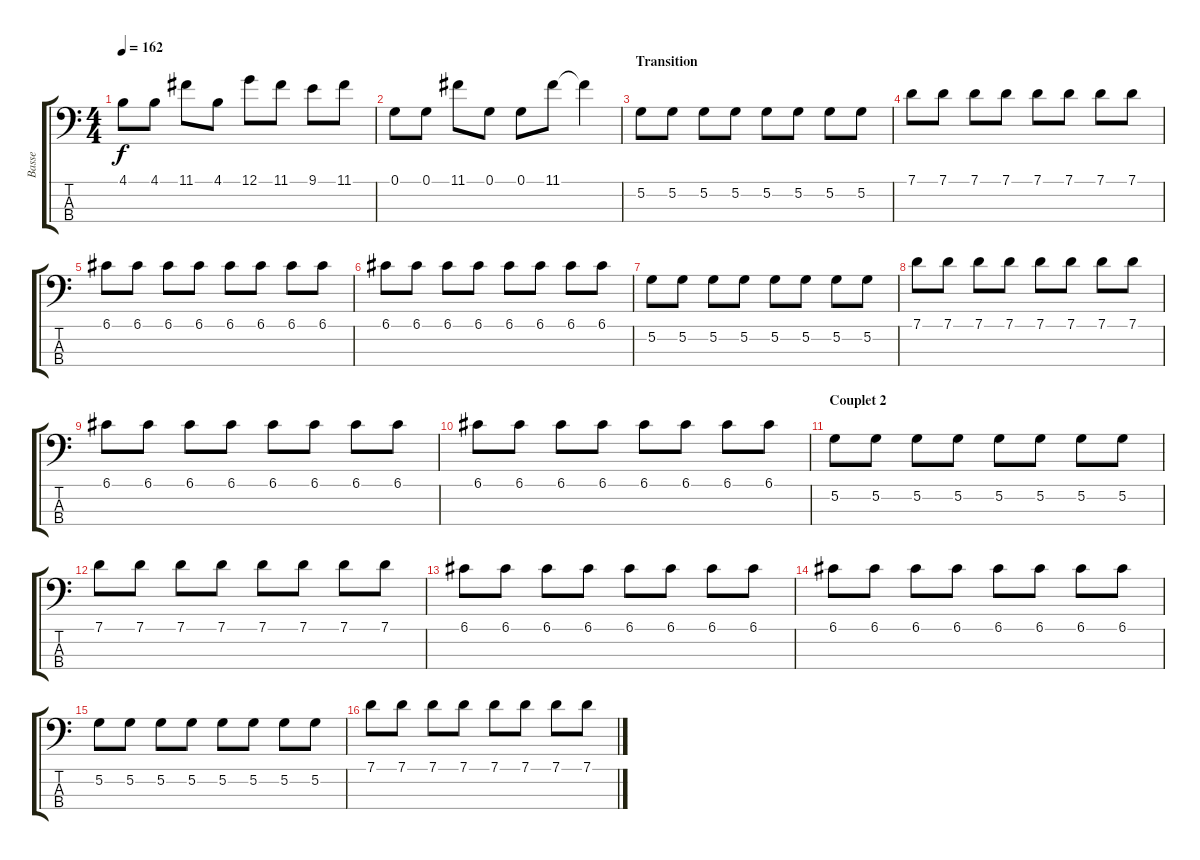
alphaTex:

\track ("Basse" "Basse") {instrument acousticbass}
\staff {score tabs}
\tuning (G2 D2 A1 E1) {hide}
\ts (4 4)
\tempo 162
\clef f4
\ks c
4.1.8{dy f} 4.1.8 11.1.8 4.1.8 12.1.8 11.1.8 9.1.8 11.1.8 |
0.1.8 0.1.8 11.1.8 0.1.8 0.1.8 11.1.8 11.1{t}.4 |
\section ("" "Transition")
5.2.8{volume 10} 5.2.8 5.2.8 5.2.8 5.2.8 5.2.8 5.2.8 5.2.8 |
7.1.8 7.1.8 7.1.8 7.1.8 7.1.8 7.1.8 7.1.8 7.1.8 |
6.1.8 6.1.8 6.1.8 6.1.8 6.1.8 6.1.8 6.1.8 6.1.8 |
6.1.8 6.1.8 6.1.8 6.1.8 6.1.8 6.1.8 6.1.8 6.1.8 |
5.2.8 5.2.8 5.2.8 5.2.8 5.2.8 5.2.8 5.2.8 5.2.8 |
7.1.8 7.1.8 7.1.8 7.1.8 7.1.8 7.1.8 7.1.8 7.1.8 |
6.1.8 6.1.8 6.1.8 6.1.8 6.1.8 6.1.8 6.1.8 6.1.8 |
6.1.8 6.1.8 6.1.8 6.1.8 6.1.8 6.1.8 6.1.8 6.1.8 |
\section ("" "Couplet 2")
5.2.8 5.2.8 5.2.8 5.2.8 5.2.8 5.2.8 5.2.8 5.2.8 |
7.1.8 7.1.8 7.1.8 7.1.8 7.1.8 7.1.8 7.1.8 7.1.8 |
6.1.8 6.1.8 6.1.8 6.1.8 6.1.8 6.1.8 6.1.8 6.1.8 |
6.1.8 6.1.8 6.1.8 6.1.8 6.1.8 6.1.8 6.1.8 6.1.8 |
5.2.8 5.2.8 5.2.8 5.2.8 5.2.8 5.2.8 5.2.8 5.2.8 |
7.1.8 7.1.8 7.1.8 7.1.8 7.1.8 7.1.8 7.1.8 7.1.8
